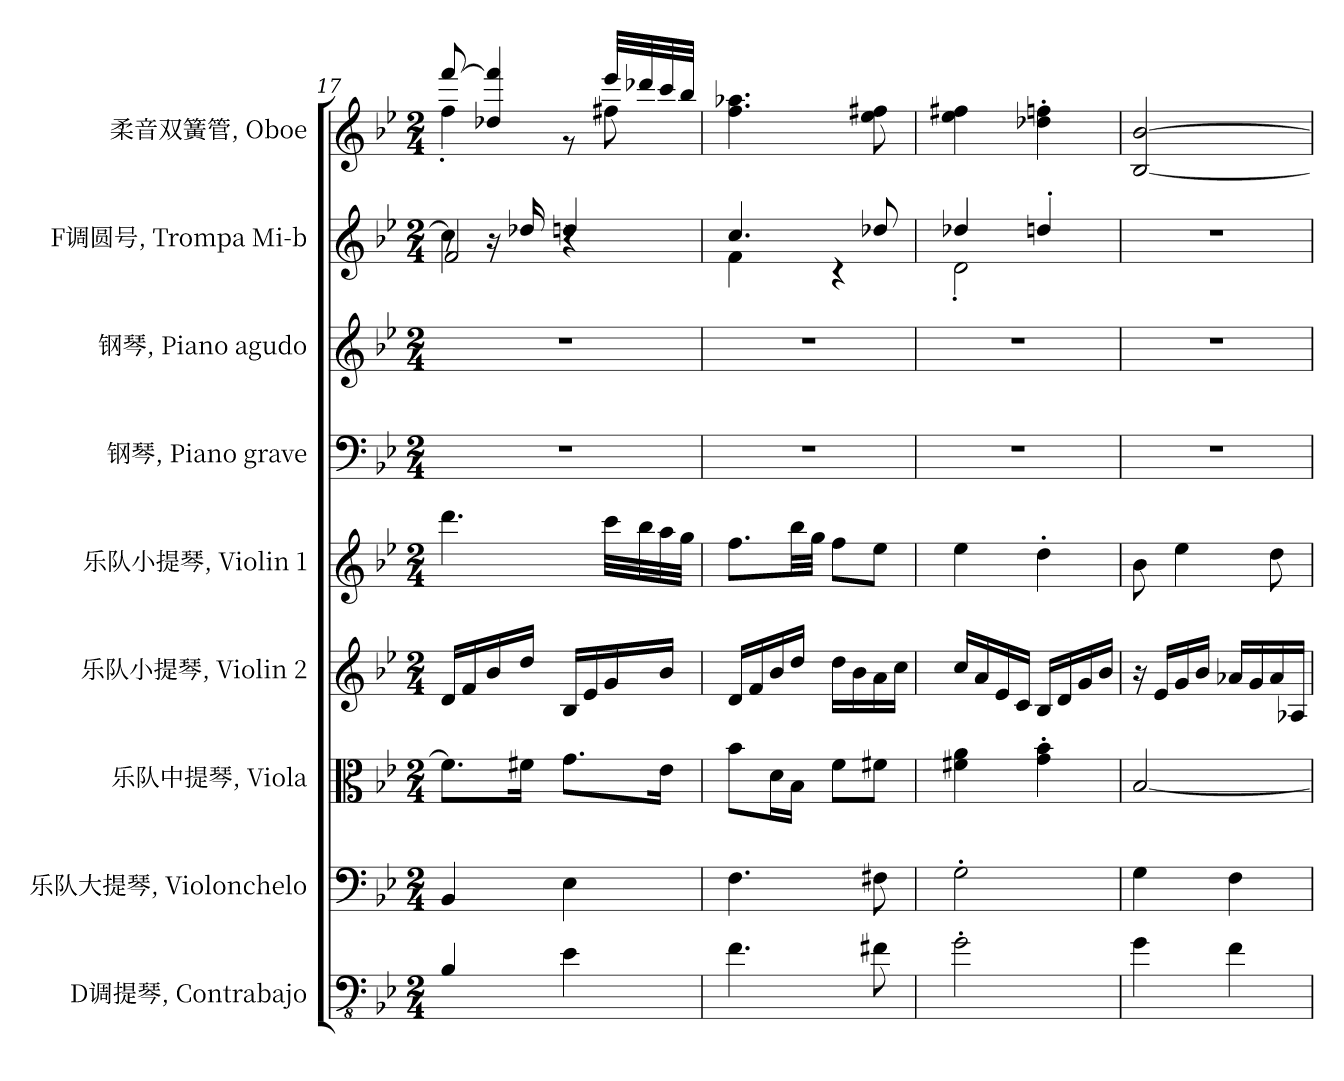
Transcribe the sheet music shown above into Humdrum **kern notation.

**kern	**kern	**kern	**kern	**kern	**kern	**kern	**kern	**kern
*part9	*part8	*part7	*part6	*part5	*part4	*part3	*part2	*part1
*staff9	*staff8	*staff7	*staff6	*staff5	*staff4	*staff3	*staff2	*staff1
*I"D调提琴, Contrabajo	*I"乐队大提琴, Violonchelo	*I"乐队中提琴, Viola	*I"乐队小提琴, Violin 2	*I"乐队小提琴, Violin 1	*I"钢琴, Piano grave	*I"钢琴, Piano agudo	*I"F调圆号, Trompa Mi-b	*I"柔音双簧管, Oboe
*	*	*	*	*	*I'Pno.	*I'Pno.	*	*
*clefFv4	*clefF4	*clefC3	*clefG2	*clefG2	*clefF4	*clefG2	*clefG2	*clefG2
*ITrd7c12	*	*	*	*	*	*	*ITrd4c7	*ITrd2c3
*k[b-e-]	*k[b-e-]	*k[b-e-]	*k[b-e-]	*k[b-e-]	*k[b-e-]	*k[b-e-]	*k[b-e-a-]	*k[f#]
*M2/4	*M2/4	*M2/4	*M2/4	*M2/4	*M2/4	*M2/4	*M2/4	*M2/4
=17	=17	=17	=17	=17	=17	=17	=17	=17
*	*	*	*	*	*	*	*^	*^
*	*	*	*	*	*	*	*	*^	*	*
4BBB-/	4BB-/	8.f\L]	16d/LL	4.ddd\	2r	2r	8r	4f\]	2B-/	[8ddd/	4dd'\
.	.	.	16f/	.	.	.	.	.	.	.	.
.	.	.	16b-/	.	.	.	16r	.	.	4b-X/ 4ddd/]	.
.	.	16f#X\Jk	16dd/JJ	.	.	.	16g-X/	.	.	.	.
4EE-\	4E-\	8.g\L	16B-/LL	.	.	.	4gn/	4r	.	.	8r
.	.	.	16e-/	.	.	.	.	.	.	.	.
*	*	*	*	*	*	*	*	*	*	*MM40	*
.	.	.	16g/	32ccc\LLL	.	.	.	.	.	32ccc/LLL	8dd#X\
.	.	.	.	32bb-\	.	.	.	.	.	32bb-X/	.
.	.	16e-\Jk	16b-/JJ	32aa\	.	.	.	.	.	32aa/	.
.	.	.	.	32gg\JJJ	.	.	.	.	.	32gg/JJJ	.
*	*	*	*	*	*	*	*v	*v	*v	*	*
*	*	*	*	*	*	*	*	*v	*v
!!LO:PB:g=z
=18	=18	=18	=18	=18	=18	=18	=18	=18
*	*	*	*	*	*	*	*	*MM38
*	*	*	*	*	*	*	*^	*
4.FF\	4.F\	8b-\L	16d/LL	8.ff\L	2r	2r	4.f/	4B-\	4.dd\ 4.ffn\
.	.	.	16f/	.	.	.	.	.	.
.	.	16d\L	16b-/	.	.	.	.	.	.
.	.	16B-\JJ	16dd/JJ	32bb-\LL	.	.	.	.	.
.	.	.	.	32gg\JJJ	.	.	.	.	.
.	.	8f\L	16dd\LL	8ff\L	.	.	.	4r	.
.	.	.	16b-\	.	.	.	.	.	.
8FF#X\	8F#X\	8f#X\J	16a\	8ee-\J	.	.	8g-X/	.	8cc\ 8dd#X\
.	.	.	16cc\JJ	.	.	.	.	.	.
=19	=19	=19	=19	=19	=19	=19	=19	=19	=19
2GG'\	2G'\	4f#X\ 4a\	16cc/LL	4ee-\	2r	2r	4g-X/	2G'\	4cc\ 4dd#X\
.	.	.	16a/	.	.	.	.	.	.
.	.	.	16e-/	.	.	.	.	.	.
.	.	.	16c/JJ	.	.	.	.	.	.
.	.	4g\' 4b-\'	16B-/LL	4dd'\	.	.	4gn'/	.	4b-X\' 4ddn\'
.	.	.	16d/	.	.	.	.	.	.
.	.	.	16g/	.	.	.	.	.	.
.	.	.	16b-/JJ	.	.	.	.	.	.
*	*	*	*	*	*	*	*v	*v	*
=20	=20	=20	=20	=20	=20	=20	=20	=20
*	*	*	*	*	*	*	*	*MM37
4GG\	4G\	[2B-/	16r	8b-\	2r	2r	2r	[2G/ [2g/
.	.	.	16e-/LL	.	.	.	.	.
.	.	.	16g/	4ee-\	.	.	.	.
.	.	.	16b-/JJ	.	.	.	.	.
4FF\	4F\	.	16a-X/LL	.	.	.	.	.
.	.	.	16g/	.	.	.	.	.
.	.	.	16a-/	8dd\	.	.	.	.
.	.	.	16A-X/JJ	.	.	.	.	.
=	=	=	=	=	=	=	=	=
*-	*-	*-	*-	*-	*-	*-	*-	*-
